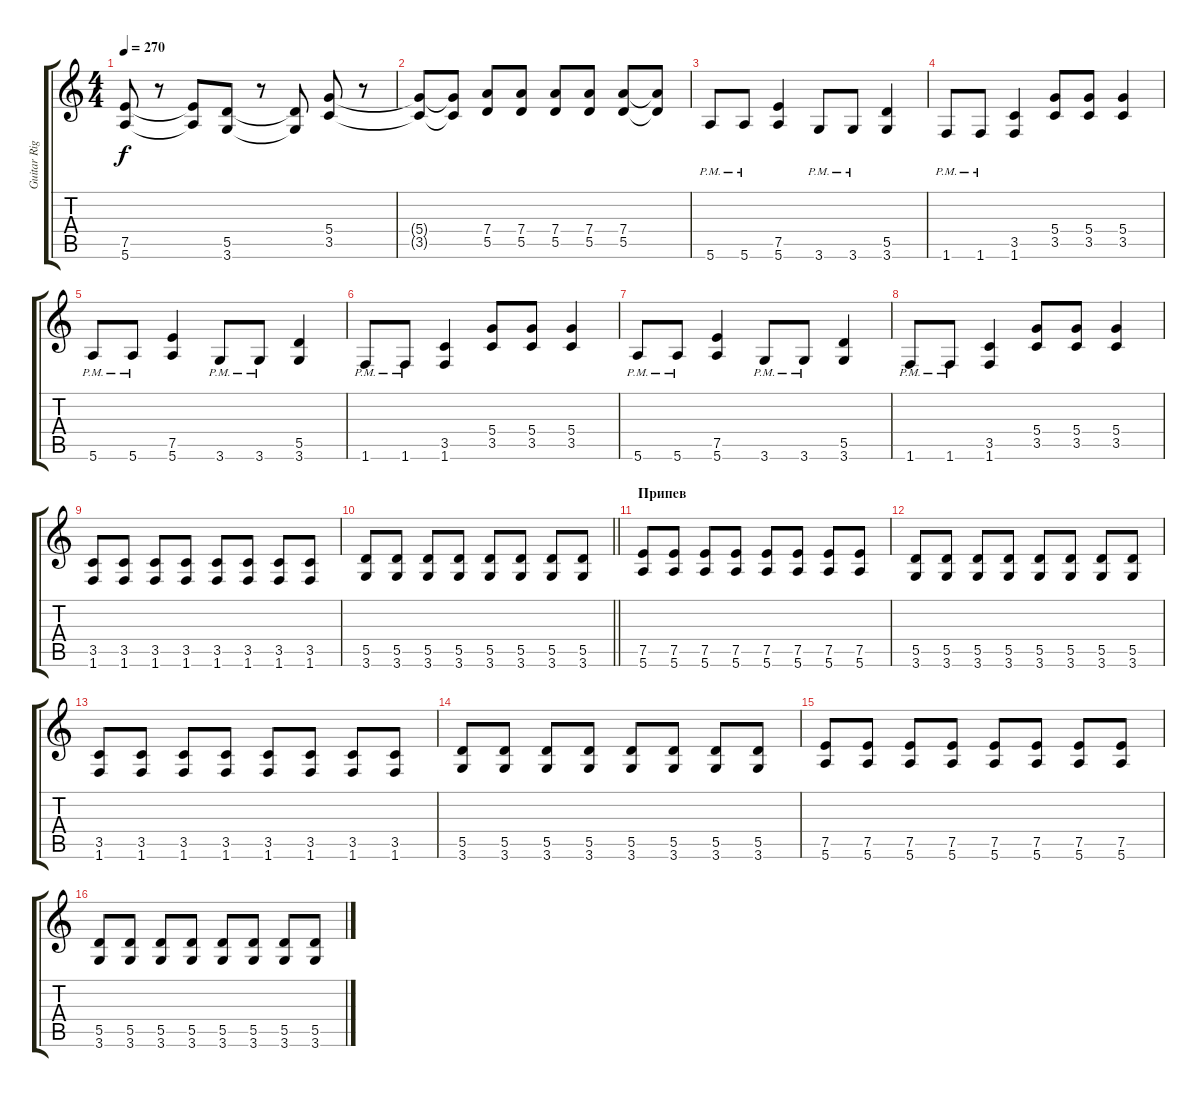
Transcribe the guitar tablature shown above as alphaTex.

\track ("Guitar Right" "Guitar Rig") {instrument overdrivenguitar}
\staff {score tabs}
\tuning (E4 B3 G3 D3 A2 E2) {hide}
\ts (4 4)
\tempo 270
\clef g2
\ks c
(7.5 5.6).8{dy f} r.8 (7.5{t} 5.6{t}).8 (5.5 3.6).8 r.8 (5.5{t} 3.6{t}).8 (5.4 3.5).8 r.8 |
(5.4{t} 3.5{t}).8 (5.4{t} 3.5{t}).8 (7.4 5.5).8 (7.4 5.5).8 (7.4 5.5).8 (7.4 5.5).8 (7.4 5.5).8 (7.4{t} 5.5{t}).8 |
5.6{pm}.8 5.6{pm}.8 (7.5 5.6).4 3.6{pm}.8 3.6{pm}.8 (5.5 3.6).4 |
1.6{pm}.8 1.6{pm}.8 (3.5 1.6).4 (5.4 3.5).8 (5.4 3.5).8 (5.4 3.5).4 |
5.6{pm}.8 5.6{pm}.8 (7.5 5.6).4 3.6{pm}.8 3.6{pm}.8 (5.5 3.6).4 |
1.6{pm}.8 1.6{pm}.8 (3.5 1.6).4 (5.4 3.5).8 (5.4 3.5).8 (5.4 3.5).4 |
5.6{pm}.8 5.6{pm}.8 (7.5 5.6).4 3.6{pm}.8 3.6{pm}.8 (5.5 3.6).4 |
1.6{pm}.8 1.6{pm}.8 (3.5 1.6).4 (5.4 3.5).8 (5.4 3.5).8 (5.4 3.5).4 |
(3.5 1.6).8 (3.5 1.6).8 (3.5 1.6).8 (3.5 1.6).8 (3.5 1.6).8 (3.5 1.6).8 (3.5 1.6).8 (3.5 1.6).8 |
\barLineRight lightlight
(5.5 3.6).8 (5.5 3.6).8 (5.5 3.6).8 (5.5 3.6).8 (5.5 3.6).8 (5.5 3.6).8 (5.5 3.6).8 (5.5 3.6).8 |
\section ("" "Припев")
(7.5 5.6).8 (7.5 5.6).8 (7.5 5.6).8 (7.5 5.6).8 (7.5 5.6).8 (7.5 5.6).8 (7.5 5.6).8 (7.5 5.6).8 |
(5.5 3.6).8 (5.5 3.6).8 (5.5 3.6).8 (5.5 3.6).8 (5.5 3.6).8 (5.5 3.6).8 (5.5 3.6).8 (5.5 3.6).8 |
(3.5 1.6).8 (3.5 1.6).8 (3.5 1.6).8 (3.5 1.6).8 (3.5 1.6).8 (3.5 1.6).8 (3.5 1.6).8 (3.5 1.6).8 |
(5.5 3.6).8 (5.5 3.6).8 (5.5 3.6).8 (5.5 3.6).8 (5.5 3.6).8 (5.5 3.6).8 (5.5 3.6).8 (5.5 3.6).8 |
(7.5 5.6).8 (7.5 5.6).8 (7.5 5.6).8 (7.5 5.6).8 (7.5 5.6).8 (7.5 5.6).8 (7.5 5.6).8 (7.5 5.6).8 |
(5.5 3.6).8 (5.5 3.6).8 (5.5 3.6).8 (5.5 3.6).8 (5.5 3.6).8 (5.5 3.6).8 (5.5 3.6).8 (5.5 3.6).8
